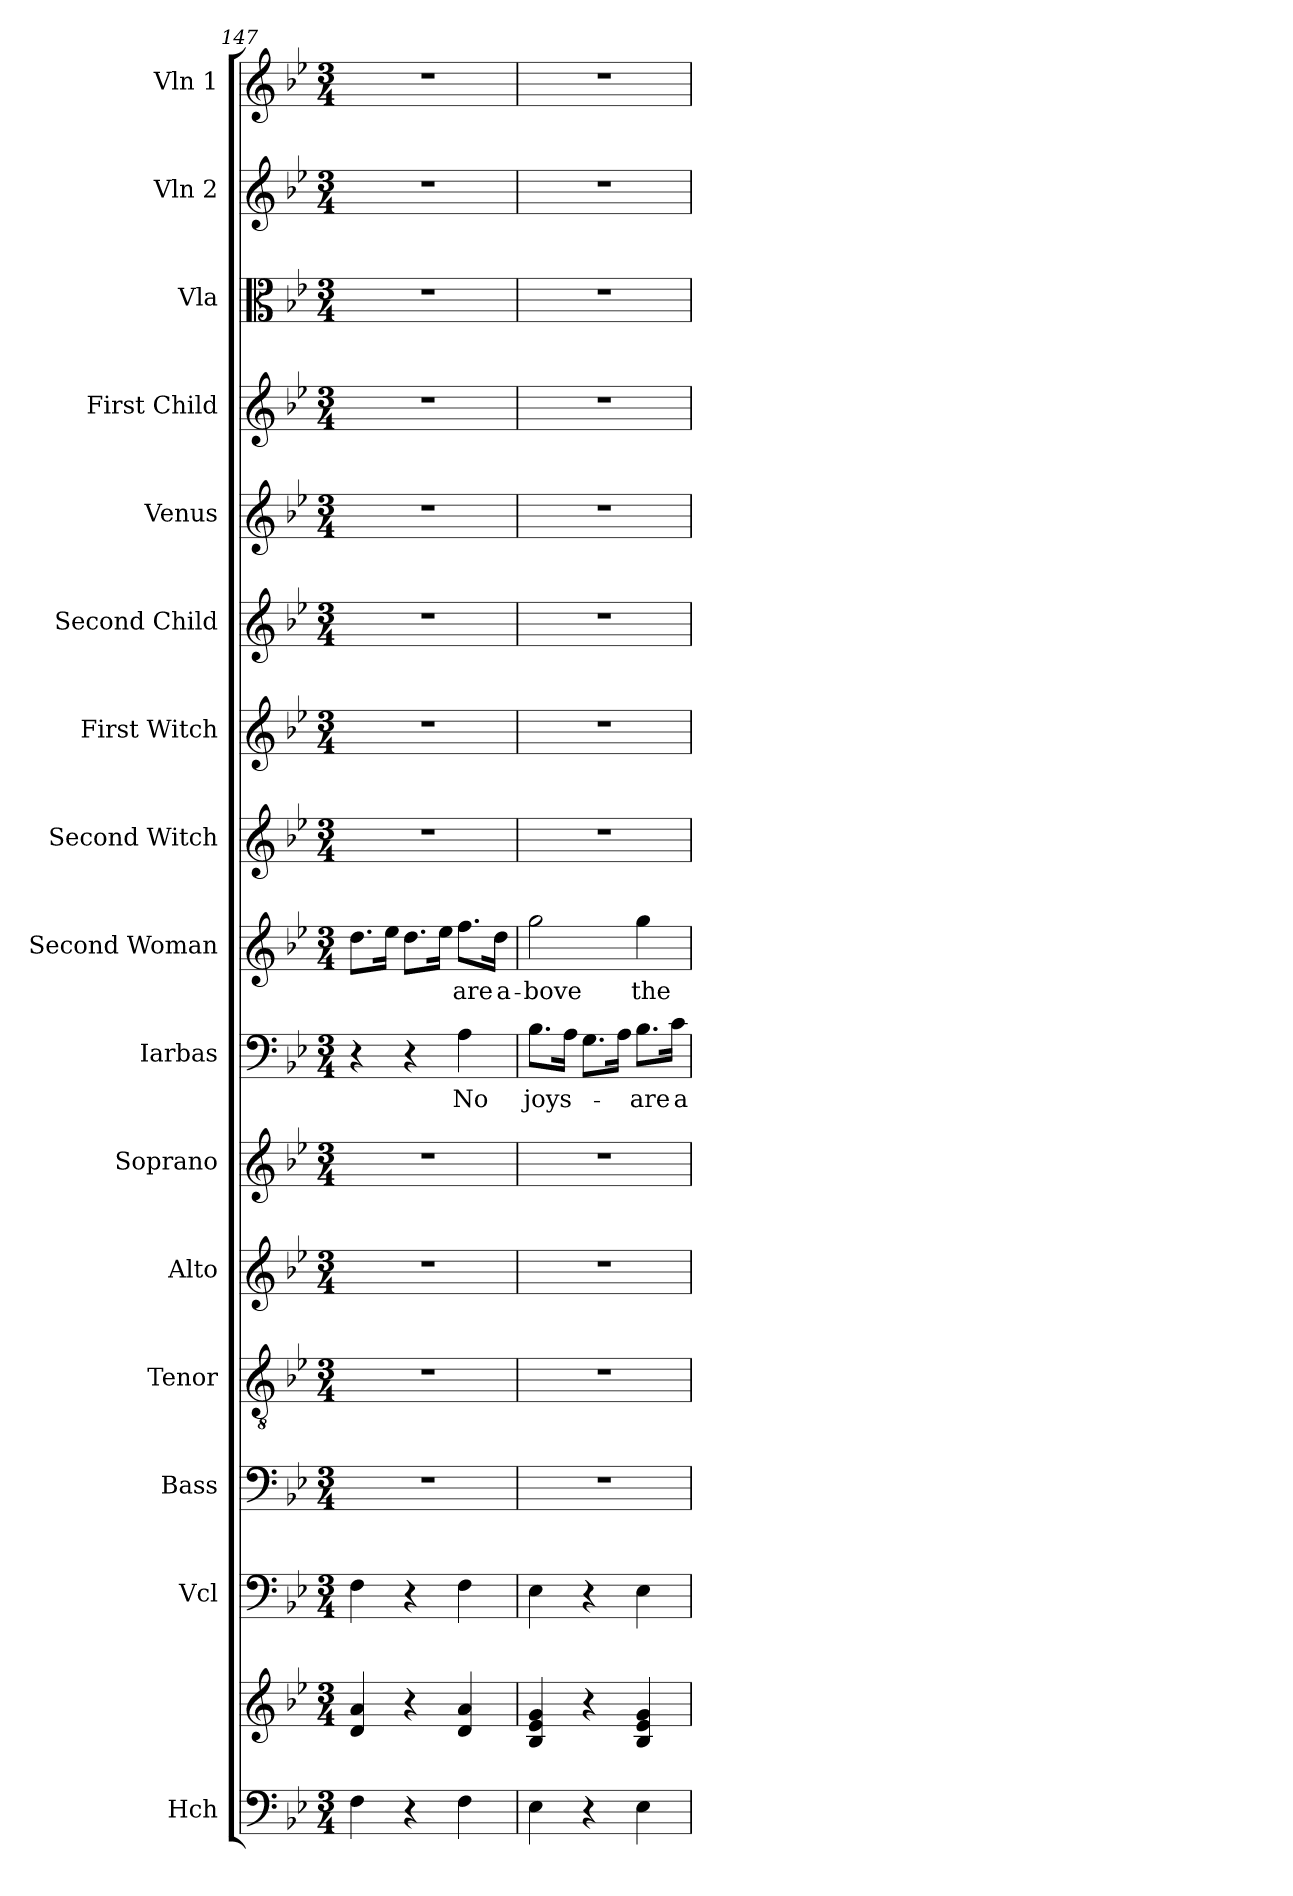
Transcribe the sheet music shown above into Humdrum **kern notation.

**kern	**kern	**kern	**kern	**kern	**kern	**kern	**kern	**text	**kern	**text	**kern	**kern	**kern	**kern	**kern	**kern	**kern	**kern
*part16	*part16	*part15	*part14	*part13	*part12	*part11	*part10	*part10	*part9	*part9	*part8	*part7	*part6	*part5	*part4	*part3	*part2	*part1
*staff17	*staff16	*staff15	*staff14	*staff13	*staff12	*staff11	*staff10	*staff10	*staff9	*staff9	*staff8	*staff7	*staff6	*staff5	*staff4	*staff3	*staff2	*staff1
*I"Hch	*	*I"Vcl	*I"Bass	*I"Tenor	*I"Alto	*I"Soprano	*I"Iarbas	*	*I"Second Woman	*	*I"Second Witch	*I"First Witch	*I"Second Child	*I"Venus	*I"First Child	*I"Vla	*I"Vln 2	*I"Vln 1
*I'Hch.	*	*I'Vc.	*I'B.	*I'T.	*I'A.	*I'S.	*I'I.	*	*I'2W	*	*I'W2.	*I'W1	*I'C2.	*I'V.	*I'C1	*I'Vla.	*I'Vln.	*I'Vln.
!!LO:PB:g=z
*clefF4	*clefG2	*clefF4	*clefF4	*clefGv2	*clefG2	*clefG2	*clefF4	*	*clefG2	*	*clefG2	*clefG2	*clefG2	*clefG2	*clefG2	*clefC3	*clefG2	*clefG2
*k[b-e-]	*k[b-e-]	*k[b-e-]	*k[b-e-]	*k[b-e-]	*k[b-e-]	*k[b-e-]	*k[b-e-]	*	*k[b-e-]	*	*k[b-e-]	*k[b-e-]	*k[b-e-]	*k[b-e-]	*k[b-e-]	*k[b-e-]	*k[b-e-]	*k[b-e-]
*M3/4	*M3/4	*M3/4	*M3/4	*M3/4	*M3/4	*M3/4	*M3/4	*	*M3/4	*	*M3/4	*M3/4	*M3/4	*M3/4	*M3/4	*M3/4	*M3/4	*M3/4
=147	=147	=147	=147	=147	=147	=147	=147	=147	=147	=147	=147	=147	=147	=147	=147	=147	=147	=147
4F\	4d/ 4a/	4F\	2.r	2.r	2.r	2.r	4r	.	8.dd\L	.	2.r	2.r	2.r	2.r	2.r	2.r	2.r	2.r
.	.	.	.	.	.	.	.	.	16ee-\Jk	.	.	.	.	.	.	.	.	.
4r	4r	4r	.	.	.	.	4r	.	8.dd\L	.	.	.	.	.	.	.	.	.
.	.	.	.	.	.	.	.	.	16ee-\Jk	.	.	.	.	.	.	.	.	.
!	!	!	!	!	!	!	!	!LO:LY:b	!	!LO:LY:b	!	!	!	!	!	!	!	!
4F\	4d/ 4a/	4F\	.	.	.	.	4A\	No	8.ff\L	-are	.	.	.	.	.	.	.	.
!	!	!	!	!	!	!	!	!	!	!LO:LY:b	!	!	!	!	!	!	!	!
.	.	.	.	.	.	.	.	.	16dd\Jk	a-	.	.	.	.	.	.	.	.
=148	=148	=148	=148	=148	=148	=148	=148	=148	=148	=148	=148	=148	=148	=148	=148	=148	=148	=148
!	!	!	!	!	!	!	!	!LO:LY:b	!	!LO:LY:b	!	!	!	!	!	!	!	!
4E-\	4B-/ 4e-/ 4g/	4E-\	2.r	2.r	2.r	2.r	8.B-\L	joys-	2gg\	-bove	2.r	2.r	2.r	2.r	2.r	2.r	2.r	2.r
.	.	.	.	.	.	.	16A\Jk	.	.	.	.	.	.	.	.	.	.	.
4r	4r	4r	.	.	.	.	8.G\L	.	.	.	.	.	.	.	.	.	.	.
.	.	.	.	.	.	.	16A\Jk	.	.	.	.	.	.	.	.	.	.	.
!	!	!	!	!	!	!	!	!LO:LY:b	!	!LO:LY:b	!	!	!	!	!	!	!	!
4E-\	4B-/ 4e-/ 4g/	4E-\	.	.	.	.	8.B-\L	-are	4gg\	the	.	.	.	.	.	.	.	.
!	!	!	!	!	!	!	!	!LO:LY:b	!	!	!	!	!	!	!	!	!	!
.	.	.	.	.	.	.	16c\Jk	a-	.	.	.	.	.	.	.	.	.	.
=	=	=	=	=	=	=	=	=	=	=	=	=	=	=	=	=	=	=
*-	*-	*-	*-	*-	*-	*-	*-	*-	*-	*-	*-	*-	*-	*-	*-	*-	*-	*-
